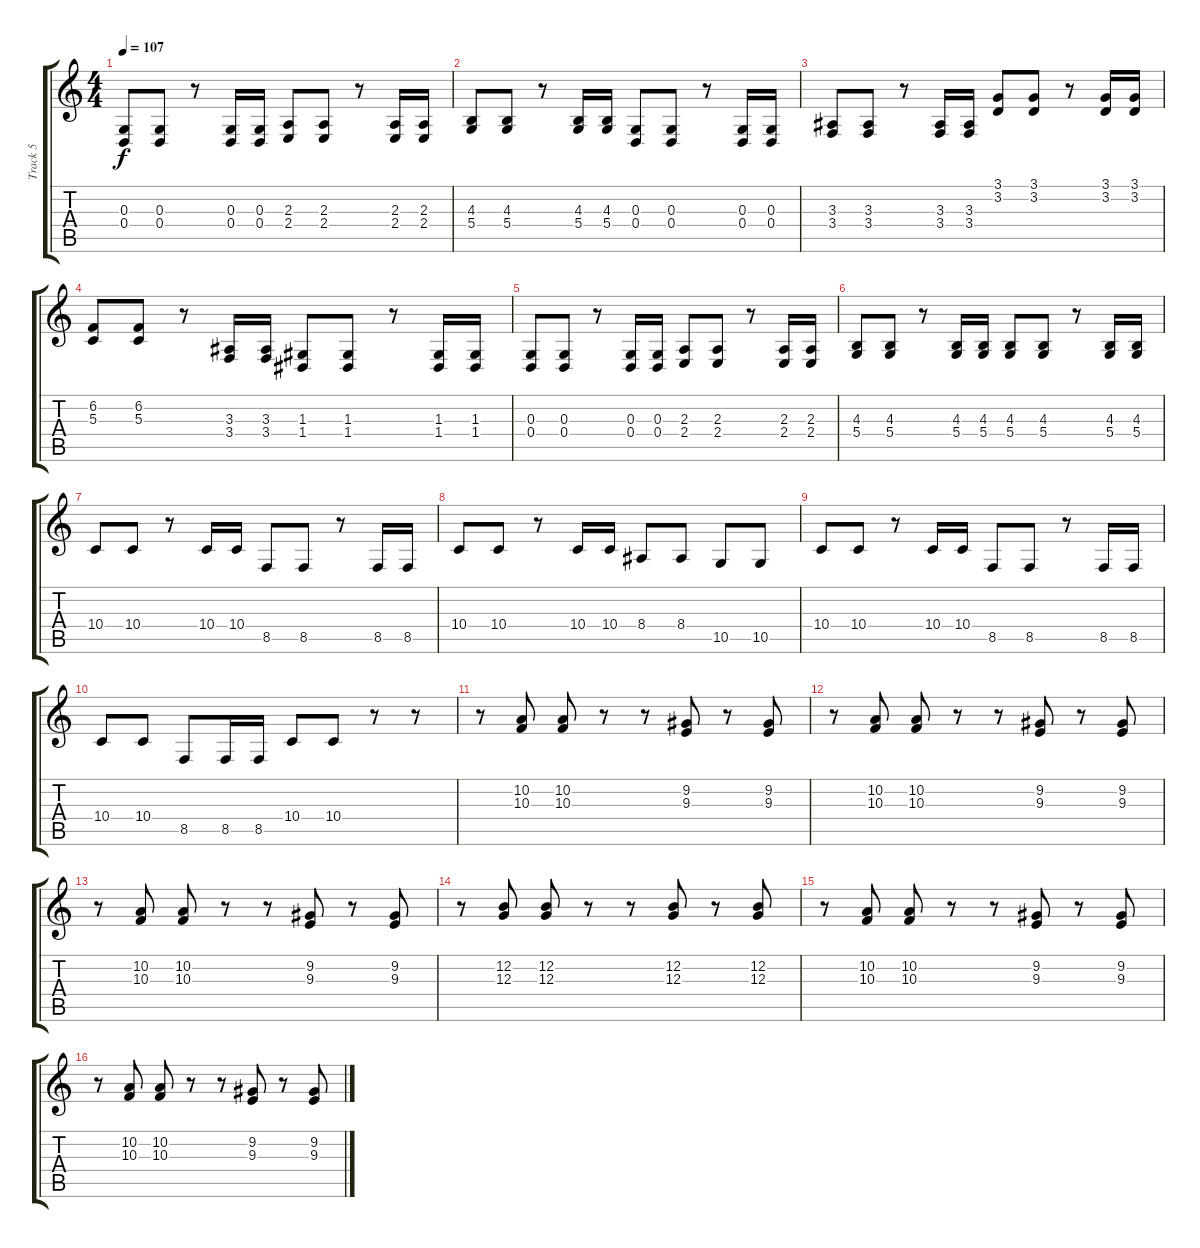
\track ("Track 5" "Track 5") {instrument cello bank 255}
\staff {score tabs}
\tuning (E4 B3 G3 D3 A2 E2) {hide}
\ts (4 4)
\tempo 107
\clef g2
\ks c
(0.3 0.4).8{dy f} (0.3 0.4).8 r.8 (0.3 0.4).16 (0.3 0.4).16 (2.3 2.4).8 (2.3 2.4).8 r.8 (2.3 2.4).16 (2.3 2.4).16 |
(4.3 5.4).8 (4.3 5.4).8 r.8 (4.3 5.4).16 (4.3 5.4).16 (0.3 0.4).8 (0.3 0.4).8 r.8 (0.3 0.4).16 (0.3 0.4).16 |
(3.3 3.4).8 (3.3 3.4).8 r.8 (3.3 3.4).16 (3.3 3.4).16 (3.1 3.2).8 (3.1 3.2).8 r.8 (3.1 3.2).16 (3.1 3.2).16 |
(6.2 5.3).8 (6.2 5.3).8 r.8 (3.3 3.4).16 (3.3 3.4).16 (1.3 1.4).8 (1.3 1.4).8 r.8 (1.3 1.4).16 (1.3 1.4).16 |
(0.3 0.4).8 (0.3 0.4).8 r.8 (0.3 0.4).16 (0.3 0.4).16 (2.3 2.4).8 (2.3 2.4).8 r.8 (2.3 2.4).16 (2.3 2.4).16 |
(4.3 5.4).8 (4.3 5.4).8 r.8 (4.3 5.4).16 (4.3 5.4).16 (4.3 5.4).8 (4.3 5.4).8 r.8 (4.3 5.4).16 (4.3 5.4).16 |
10.4.8 10.4.8 r.8 10.4.16 10.4.16 8.5.8 8.5.8 r.8 8.5.16 8.5.16 |
10.4.8 10.4.8 r.8 10.4.16 10.4.16 8.4.8 8.4.8 10.5.8 10.5.8 |
10.4.8 10.4.8 r.8 10.4.16 10.4.16 8.5.8 8.5.8 r.8 8.5.16 8.5.16 |
10.4.8 10.4.8 8.5.8 8.5.16 8.5.16 10.4.8 10.4.8 r.8 r.8 |
r.8 (10.2 10.3).8 (10.2 10.3).8 r.8 r.8 (9.2 9.3).8 r.8 (9.2 9.3).8 |
r.8 (10.2 10.3).8 (10.2 10.3).8 r.8 r.8 (9.2 9.3).8 r.8 (9.2 9.3).8 |
r.8 (10.2 10.3).8 (10.2 10.3).8 r.8 r.8 (9.2 9.3).8 r.8 (9.2 9.3).8 |
r.8 (12.2 12.3).8 (12.2 12.3).8 r.8 r.8 (12.2 12.3).8 r.8 (12.2 12.3).8 |
r.8 (10.2 10.3).8 (10.2 10.3).8 r.8 r.8 (9.2 9.3).8 r.8 (9.2 9.3).8 |
r.8 (10.2 10.3).8 (10.2 10.3).8 r.8 r.8 (9.2 9.3).8 r.8 (9.2 9.3).8
